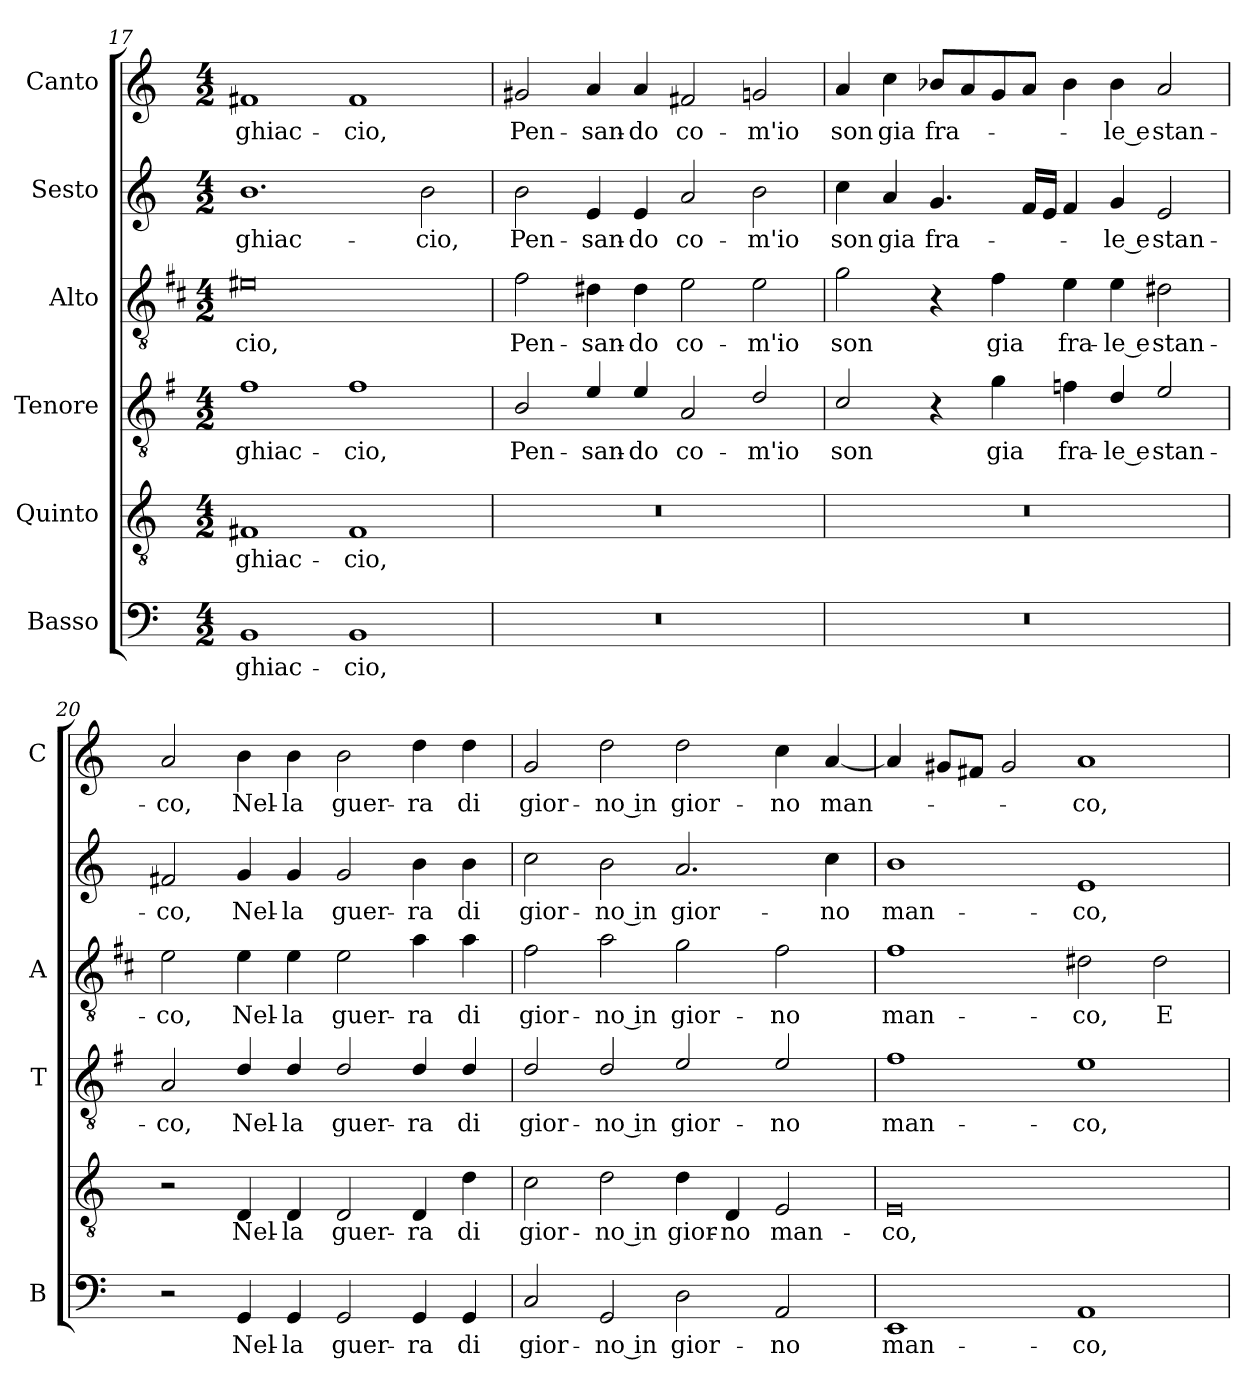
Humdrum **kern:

**kern	**text	**kern	**text	**kern	**text	**kern	**text	**kern	**text	**kern	**text
*part6	*part6	*part5	*part5	*part4	*part4	*part3	*part3	*part2	*part2	*part1	*part1
*staff6	*staff6	*staff5	*staff5	*staff4	*staff4	*staff3	*staff3	*staff2	*staff2	*staff1	*staff1
*I"Basso	*	*I"Quinto	*	*I"Tenore	*	*I"Alto	*	*I"Sesto	*	*I"Canto	*
*I'B	*	*	*	*I'T	*	*I'A	*	*	*	*I'C	*
*clefF4	*	*clefGv2	*	*clefGv2	*	*clefGv2	*	*clefG2	*	*clefG2	*
*	*	*	*	*ITrd4c7	*	*ITrd1c2	*	*	*	*	*
*k[]	*	*k[]	*	*k[]	*	*k[]	*	*k[]	*	*k[]	*
*C:	*	*C:	*	*C:	*	*C:	*	*C:	*	*C:	*
*M4/2	*	*M4/2	*	*M4/2	*	*M4/2	*	*M4/2	*	*M4/2	*
=17	=17	=17	=17	=17	=17	=17	=17	=17	=17	=17	=17
!	!LO:LY:b	!	!LO:LY:b	!	!LO:LY:b	!	!LO:LY:b	!	!LO:LY:b	!	!LO:LY:b
1BB	-ghiac-	1F#X	-ghiac-	1B	-ghiac-	0d#X	-cio,	1.b	-ghiac-	1f#X	-ghiac-
!	!LO:LY:b	!	!LO:LY:b	!	!LO:LY:b	!	!	!	!	!	!LO:LY:b
1BB	-cio,	1F#	-cio,	1B	-cio,	.	.	.	.	1f#	-cio,
!	!	!	!	!	!	!	!	!	!LO:LY:b	!	!
.	.	.	.	.	.	.	.	2b\	-cio,	.	.
=18	=18	=18	=18	=18	=18	=18	=18	=18	=18	=18	=18
!	!	!	!	!	!LO:LY:b	!	!LO:LY:b	!	!LO:LY:b	!	!LO:LY:b
0r	.	0r	.	2E/	Pen-	2e\	Pen-	2b\	Pen-	2g#X/	Pen-
!	!	!	!	!	!LO:LY:b	!	!LO:LY:b	!	!LO:LY:b	!	!LO:LY:b
.	.	.	.	4A/	-san-	4c#X\	-san-	4e/	-san-	4a/	-san-
!	!	!	!	!	!LO:LY:b	!	!LO:LY:b	!	!LO:LY:b	!	!LO:LY:b
.	.	.	.	4A/	-do	4c#\	-do	4e/	-do	4a/	-do
!	!	!	!	!	!LO:LY:b	!	!LO:LY:b	!	!LO:LY:b	!	!LO:LY:b
.	.	.	.	2D/	co-	2d\	co-	2a/	co-	2f#X/	co-
!	!	!	!	!	!LO:LY:b	!	!LO:LY:b	!	!LO:LY:b	!	!LO:LY:b
.	.	.	.	2G/	-m'io	2d\	-m'io	2b\	-m'io	2gn/	-m'io
=19	=19	=19	=19	=19	=19	=19	=19	=19	=19	=19	=19
!	!	!	!	!	!LO:LY:b	!	!LO:LY:b	!	!LO:LY:b	!	!LO:LY:b
0r	.	0r	.	2F/	son	2f\	son	4cc\	son	4a/	son
!	!	!	!	!	!	!	!	!	!LO:LY:b	!	!LO:LY:b
.	.	.	.	.	.	.	.	4a/	gia	4cc\	gia
!	!	!	!	!	!	!	!	!	!LO:LY:b	!	!LO:LY:b
.	.	.	.	4r	.	4r	.	4.g/	fra-	8b-X/L	fra-
.	.	.	.	.	.	.	.	.	.	8a/	.
!	!	!	!	!	!LO:LY:b	!	!LO:LY:b	!	!	!	!
.	.	.	.	4c\	gia	4e\	gia	.	.	8g/	.
.	.	.	.	.	.	.	.	16f/LL	.	8a/J	.
.	.	.	.	.	.	.	.	16e/JJ	.	.	.
!	!	!	!	!	!LO:LY:b	!	!LO:LY:b	!	!	!	!
.	.	.	.	4B-X\	fra-	4d\	fra-	4f/	.	4b-\	.
!	!	!	!	!	!LO:LY:b	!	!LO:LY:b	!	!LO:LY:b	!	!LO:LY:b
.	.	.	.	4G/	-le e	4d\	-le e	4g/	-le e	4b-\	-le e
!	!	!	!	!	!LO:LY:b	!	!LO:LY:b	!	!LO:LY:b	!	!LO:LY:b
.	.	.	.	2A/	stan-	2c#X\	stan-	2e/	stan-	2a/	stan-
=20	=20	=20	=20	=20	=20	=20	=20	=20	=20	=20	=20
!	!	!	!	!	!LO:LY:b	!	!LO:LY:b	!	!LO:LY:b	!	!LO:LY:b
2r	.	2r	.	2D/	-co,	2d\	-co,	2f#X/	-co,	2a/	-co,
!	!LO:LY:b	!	!LO:LY:b	!	!LO:LY:b	!	!LO:LY:b	!	!LO:LY:b	!	!LO:LY:b
4GG/	Nel-	4D/	Nel-	4G/	Nel-	4d\	Nel-	4g/	Nel-	4b\	Nel-
!	!LO:LY:b	!	!LO:LY:b	!	!LO:LY:b	!	!LO:LY:b	!	!LO:LY:b	!	!LO:LY:b
4GG/	-la	4D/	-la	4G/	-la	4d\	-la	4g/	-la	4b\	-la
!	!LO:LY:b	!	!LO:LY:b	!	!LO:LY:b	!	!LO:LY:b	!	!LO:LY:b	!	!LO:LY:b
2GG/	guer-	2D/	guer-	2G/	guer-	2d\	guer-	2g/	guer-	2b\	guer-
!	!LO:LY:b	!	!LO:LY:b	!	!LO:LY:b	!	!LO:LY:b	!	!LO:LY:b	!	!LO:LY:b
4GG/	-ra	4D/	-ra	4G/	-ra	4g\	-ra	4b\	-ra	4dd\	-ra
!	!LO:LY:b	!	!LO:LY:b	!	!LO:LY:b	!	!LO:LY:b	!	!LO:LY:b	!	!LO:LY:b
4GG/	di	4d\	di	4G/	di	4g\	di	4b\	di	4dd\	di
!!LO:LB:g=z
=21	=21	=21	=21	=21	=21	=21	=21	=21	=21	=21	=21
!	!LO:LY:b	!	!LO:LY:b	!	!LO:LY:b	!	!LO:LY:b	!	!LO:LY:b	!	!LO:LY:b
2C/	gior-	2c\	gior-	2G/	gior-	2e\	gior-	2cc\	gior-	2g/	gior-
!	!LO:LY:b	!	!LO:LY:b	!	!LO:LY:b	!	!LO:LY:b	!	!LO:LY:b	!	!LO:LY:b
2GG/	-no in	2d\	-no in	2G/	-no in	2g\	-no in	2b\	-no in	2dd\	-no in
!	!LO:LY:b	!	!LO:LY:b	!	!LO:LY:b	!	!LO:LY:b	!	!LO:LY:b	!	!LO:LY:b
2D\	gior-	4d\	gior-	2A/	gior-	2f\	gior-	2.a/	gior-	2dd\	gior-
!	!	!	!LO:LY:b	!	!	!	!	!	!	!	!
.	.	4D/	-no	.	.	.	.	.	.	.	.
!	!LO:LY:b	!	!LO:LY:b	!	!LO:LY:b	!	!LO:LY:b	!	!	!	!LO:LY:b
2AA/	-no	2E/	man-	2A/	-no	2e\	-no	.	.	4cc\	-no
!	!	!	!	!	!	!	!	!	!LO:LY:b	!	!LO:LY:b
.	.	.	.	.	.	.	.	4cc\	-no	[4a/	man-
=22	=22	=22	=22	=22	=22	=22	=22	=22	=22	=22	=22
!	!LO:LY:b	!	!LO:LY:b	!	!LO:LY:b	!	!LO:LY:b	!	!LO:LY:b	!	!
1EE	man-	0E	-co,	1B	man-	1e	man-	1b	man-	4a/]	.
.	.	.	.	.	.	.	.	.	.	8g#X/L	.
.	.	.	.	.	.	.	.	.	.	8f#X/J	.
.	.	.	.	.	.	.	.	.	.	2g#/	.
!	!LO:LY:b	!	!	!	!LO:LY:b	!	!LO:LY:b	!	!LO:LY:b	!	!LO:LY:b
1AA	-co,	.	.	1A	-co,	2c#X\	-co,	1e	-co,	1a	-co,
!	!	!	!	!	!	!	!LO:LY:b	!	!	!	!
.	.	.	.	.	.	2c#\	E	.	.	.	.
=	=	=	=	=	=	=	=	=	=	=	=
*-	*-	*-	*-	*-	*-	*-	*-	*-	*-	*-	*-
